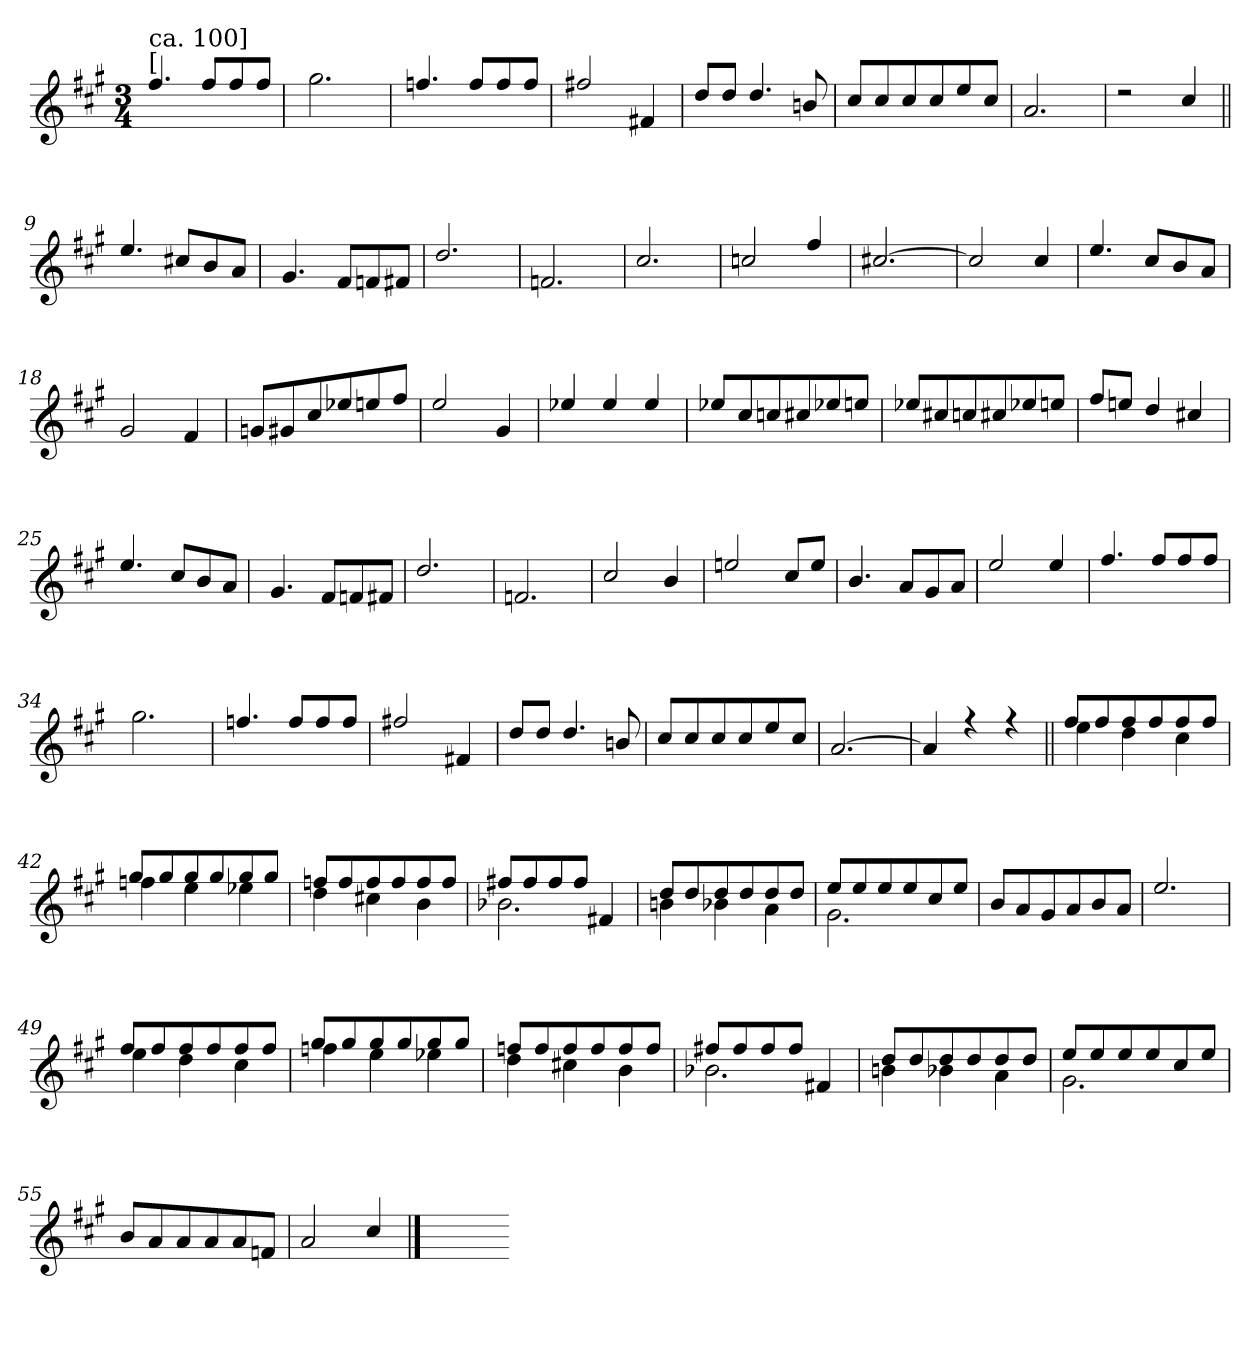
**kern
*part1
*staff1
*clefG2
*k[f#c#g#]
*A:
*M3/4
=1
*^
!LO:TX:a:t=[	!
!LO:TX:a:t=ca. 100]	!
4.ff#/	2.D/yy
8ff#/L	.
8ff#/	.
8ff#/J	.
=2	=2
2.gg#\	2.E-X/yy
=3	=3
4.ffn/	2C#X/yy
8ff/L	.
8ff/	4B/yy
8ff/J	.
=4	=4
2ff#X/	2.B-X/yy
4f#X/	.
!!LO:LB:g=z	!!
=5	=5
8dd/L	2.B/yy
8dd/J	.
4.dd/	.
8bn/	.
=6	=6
8cc#/L	2.E/yy
8cc#/	.
8cc#/	.
8cc#/	.
8ee/	.
8cc#/J	.
=7	=7
2.a/	2.A/yy
=8	=8
2r	2.E/yy
4cc#/	.
!!LO:LB:g=z	!!
=9||	=9||
4.ee/	2.A/yy
8cc#X/L	.
8b/	.
8a/J	.
=10	=10
4.g#/	2.cn/yy
8f#/L	.
8fn/	.
8f#X/J	.
=11	=11
2.dd/	2.B/yy
=12	=12
2.fn/	2.D/yy
!!LO:LB:g=z	!!
=13	=13
2.cc#/	2.C#/yy
=14	=14
2ccn/	2.E/yy
4ff#/	.
=15	=15
[>2.cc#X/	2.A/yy
=16	=16
2cc#/]	2.E/yy
4cc#/	.
=17	=17
4.ee/	2.A/yy
8cc#/L	.
8b/	.
8a/J	.
!!LO:LB:g=z	!!
=18	=18
2g#/	2.A/yy
4f#/	.
=19	=19
8gn/L	2.G#X/yy
8g#X/	.
8cc#/	.
8ee-X/	.
8een/	.
8ff#/J	.
=20	=20
2ee/	2.C#/yy
4g#/	.
=21	=21
4ee-X/	2.Gn/yy
4ee-/	.
4ee-/	.
!!LO:LB:g=z	!!
=22	=22
8ee-X/L	2.G#X/yy
8cc#/	.
8ccn/	.
8cc#X/	.
8ee-X/	.
8een/J	.
=23	=23
8ee-X/L	2C#X/yy
8cc#X/	.
8ccn/	.
8cc#X/	.
8ee-X/	4Cn/yy
8een/J	.
=24	=24
8ff#/L	2.BB/yy
8een/J	.
4dd/	.
4cc#X/	.
=25	=25
4.ee/	2.AA/yy
8cc#/L	.
8b/	.
8a/J	.
!!LO:LB:g=z	!!
=26	=26
4.g#/	2.cn/yy
8f#/L	.
8fn/	.
8f#X/J	.
=27	=27
2.dd/	2.B/yy
=28	=28
2.fn/	2.D/yy
=29	=29
2cc#/	2.B/yy
4b/	.
!!LO:LB:g=z	!!
=30	=30
2een/	2.E/yy
8cc#/L	.
8ee/J	.
=31	=31
4.b/	2.C#/yy
8a/L	.
8g#/	.
8a/J	.
=32	=32
2ee/	2.A/yy
4ee/	.
=33	=33
4.ff#/	2.D/yy
8ff#/L	.
8ff#/	.
8ff#/J	.
!!LO:PB:g=z	!!
=34	=34
2.gg#\	2.E-X/yy
=35	=35
4.ffn/	2C#X/yy
8ff/L	.
8ff/	4B/yy
8ff/J	.
=36	=36
2ff#X/	2.B-X/yy
4f#X/	.
=37	=37
8dd/L	2.B/yy
8dd/J	.
4.dd/	.
8bn/	.
!!LO:LB:g=z	!!
=38	=38
8cc#/L	2.E/yy
8cc#/	.
8cc#/	.
8cc#/	.
8ee/	.
8cc#/J	.
=39	=39
[>2.a/	[2.A/yy
=40	=40
4a/]	2.A/yy]
4rff	.
4rff	.
=41||	=41||
*	*^
8ff#/L	4ee!\	[2.D/yy
8ff#/	.	.
8ff#/	4dd!\	.
8ff#/	.	.
8ff#/	4cc#!\	.
8ff#/J	.	.
!!LO:LB:g=z	!!	!!
=42	=42	=42
8gg#/L	4ffn!\	[2.G#/yy
8gg#/	.	.
8gg#/	4ee!\	.
8gg#/	.	.
8gg#/	4ee-X!\	.
8gg#/J	.	.
=43	=43	=43
8ffn/L	4dd!\	[2.C#X/yy
8ff/	.	.
8ff/	4cc#X!\	.
8ff/	.	.
8ff/	4b!\	.
8ff/J	.	.
=44	=44	=44
8ff#X/L	2.b-X!\	2.F#X/yy
8ff#/	.	.
8ff#/	.	.
8ff#/J	.	.
4f#X/	.	.
=45	=45	=45
8dd/L	4bn!\	[2.BBn/yy
8dd/	.	.
8dd/	4b-X!\	.
8dd/	.	.
8dd/	4a!\	.
8dd/J	.	.
!!LO:LB:g=z	!!	!!
=46	=46	=46
8ee/L	2.g#!\	2.E/yy
8ee/	.	.
8ee/	.	.
8ee/	.	.
8cc#/	.	.
8ee/J	.	.
*	*v	*v
=47	=47
8b/L	2.A/yy
8a/	.
8g#/	.
8a/	.
8b/	.
8a/J	.
=48	=48
2.ee/	2.A/yy
=49	=49
*	*^
8ff#/L	4ee!\	[2.D/yy
8ff#/	.	.
8ff#/	4dd!\	.
8ff#/	.	.
8ff#/	4cc#!\	.
8ff#/J	.	.
!!LO:LB:g=z	!!	!!
=50	=50	=50
8gg#/L	4ffn!\	[2.G#/yy
8gg#/	.	.
8gg#/	4ee!\	.
8gg#/	.	.
8gg#/	4ee-X!\	.
8gg#/J	.	.
=51	=51	=51
8ffn/L	4dd!\	[2.C#X/yy
8ff/	.	.
8ff/	4cc#X!\	.
8ff/	.	.
8ff/	4b!\	.
8ff/J	.	.
=52	=52	=52
8ff#X/L	2.b-X!\	2.F#X/yy
8ff#/	.	.
8ff#/	.	.
8ff#/J	.	.
4f#X/	.	.
=53	=53	=53
8dd/L	4bn!\	[2.BBn/yy
8dd/	.	.
8dd/	4b-X!\	.
8dd/	.	.
8dd/	4a!\	.
8dd/J	.	.
!!LO:LB:g=z	!!	!!
=54	=54	=54
8ee/L	2.g#!\	2.E/yy
8ee/	.	.
8ee/	.	.
8ee/	.	.
8cc#/	.	.
8ee/J	.	.
*	*v	*v
=55	=55
8b/L	2AA/yy
8a/	.
8a/	.
8a/	.
8a/	4D/yy
8fn/J	.
=56	=56
2a/	2.AA/yy
4cc#/	.
*v	*v
==57
2.ryy
=-
*-
